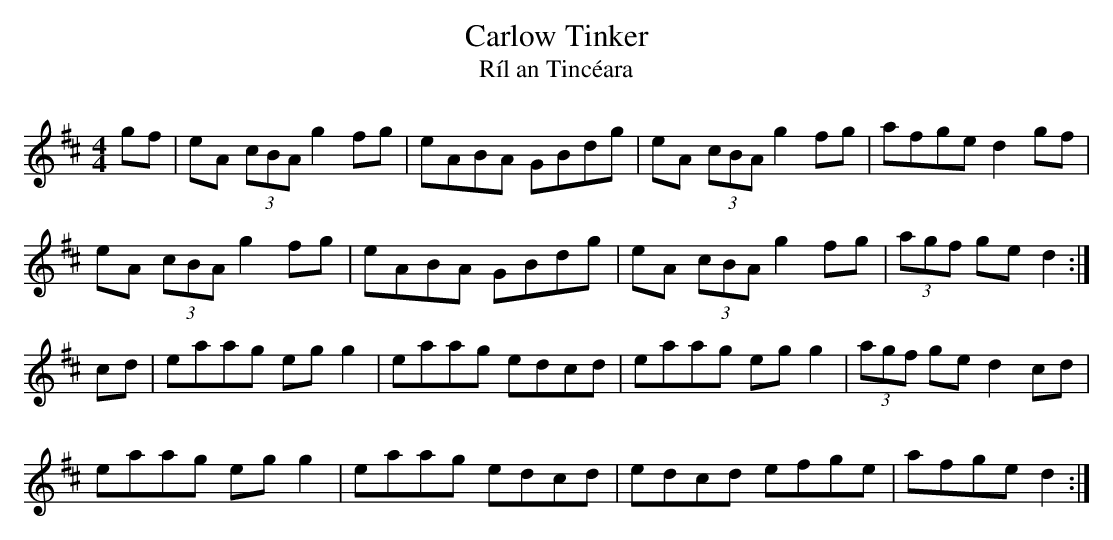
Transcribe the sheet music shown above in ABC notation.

X:1
T: Carlow Tinker
T: R\'il an Tinc\'eara
L: 1/8
M: 4/4
K: Amix
gf|eA (3cBA g2 fg|eABA GBdg|eA (3cBA g2 fg|afge d2 gf|
eA (3cBA g2 fg|eABA GBdg|eA (3cBA g2 fg|(3agf ge d2 :|
cd|eaag eg g2|eaag edcd|eaag eg g2|(3agf ge d2 cd|
eaag eg g2|eaag edcd|edcd efge|afge d2 :|
